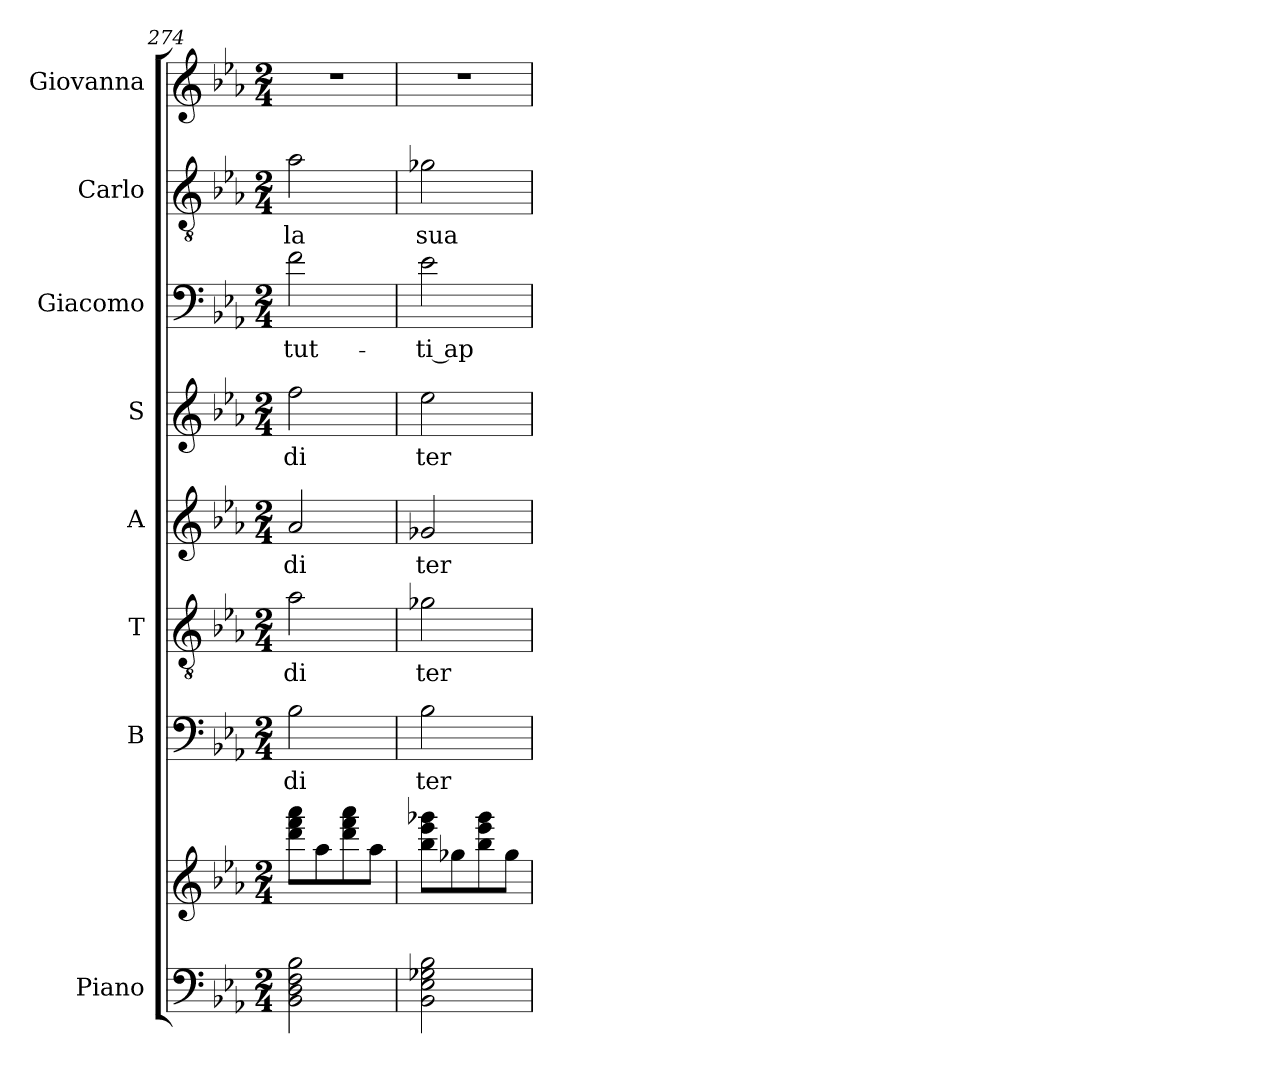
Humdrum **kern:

**kern	**kern	**kern	**text	**kern	**text	**kern	**text	**kern	**text	**kern	**text	**kern	**text	**kern
*part8	*part8	*part7	*part7	*part6	*part6	*part5	*part5	*part4	*part4	*part3	*part3	*part2	*part2	*part1
*staff9	*staff8	*staff7	*staff7	*staff6	*staff6	*staff5	*staff5	*staff4	*staff4	*staff3	*staff3	*staff2	*staff2	*staff1
*I"Piano	*	*I"B	*	*I"T	*	*I"A	*	*I"S	*	*I"Giacomo	*	*I"Carlo	*	*I"Giovanna
*I'Pno	*	*I'B	*	*I'T	*	*I'A	*	*I'S	*	*	*	*	*	*
*clefF4	*clefG2	*clefF4	*	*clefGv2	*	*clefG2	*	*clefG2	*	*clefF4	*	*clefGv2	*	*clefG2
*k[b-e-a-]	*k[b-e-a-]	*k[b-e-a-]	*	*k[b-e-a-]	*	*k[b-e-a-]	*	*k[b-e-a-]	*	*k[b-e-a-]	*	*k[b-e-a-]	*	*k[b-e-a-]
*M2/4	*M2/4	*M2/4	*	*M2/4	*	*M2/4	*	*M2/4	*	*M2/4	*	*M2/4	*	*M2/4
=274	=274	=274	=274	=274	=274	=274	=274	=274	=274	=274	=274	=274	=274	=274
!	!	!	!LO:LY:b	!	!LO:LY:b	!	!LO:LY:b	!	!LO:LY:b	!	!LO:LY:b	!	!LO:LY:b	!
2BB-\ 2D\ 2F\ 2B-\	8ddd\ 8fff\ 8aaa-\L	2B-\	di	2a-\	di	2a-/	di	2ff\	di	2f\	tut-	2a-\	la	2r
.	8aa-\	.	.	.	.	.	.	.	.	.	.	.	.	.
.	8ddd\ 8fff\ 8aaa-\	.	.	.	.	.	.	.	.	.	.	.	.	.
.	8aa-\J	.	.	.	.	.	.	.	.	.	.	.	.	.
=275	=275	=275	=275	=275	=275	=275	=275	=275	=275	=275	=275	=275	=275	=275
!	!	!	!LO:LY:b	!	!LO:LY:b	!	!LO:LY:b	!	!LO:LY:b	!	!LO:LY:b	!	!LO:LY:b	!
2BB-\ 2E-\ 2G-X\ 2B-\	8bb-\ 8eee-\ 8ggg-X\L	2B-\	ter-	2g-X\	ter-	2g-X/	ter-	2ee-\	ter-	2e-\	-ti ap-	2g-X\	sua	2r
.	8gg-X\	.	.	.	.	.	.	.	.	.	.	.	.	.
.	8bb-\ 8eee-\ 8ggg-\	.	.	.	.	.	.	.	.	.	.	.	.	.
.	8gg-\J	.	.	.	.	.	.	.	.	.	.	.	.	.
=	=	=	=	=	=	=	=	=	=	=	=	=	=	=
*-	*-	*-	*-	*-	*-	*-	*-	*-	*-	*-	*-	*-	*-	*-
